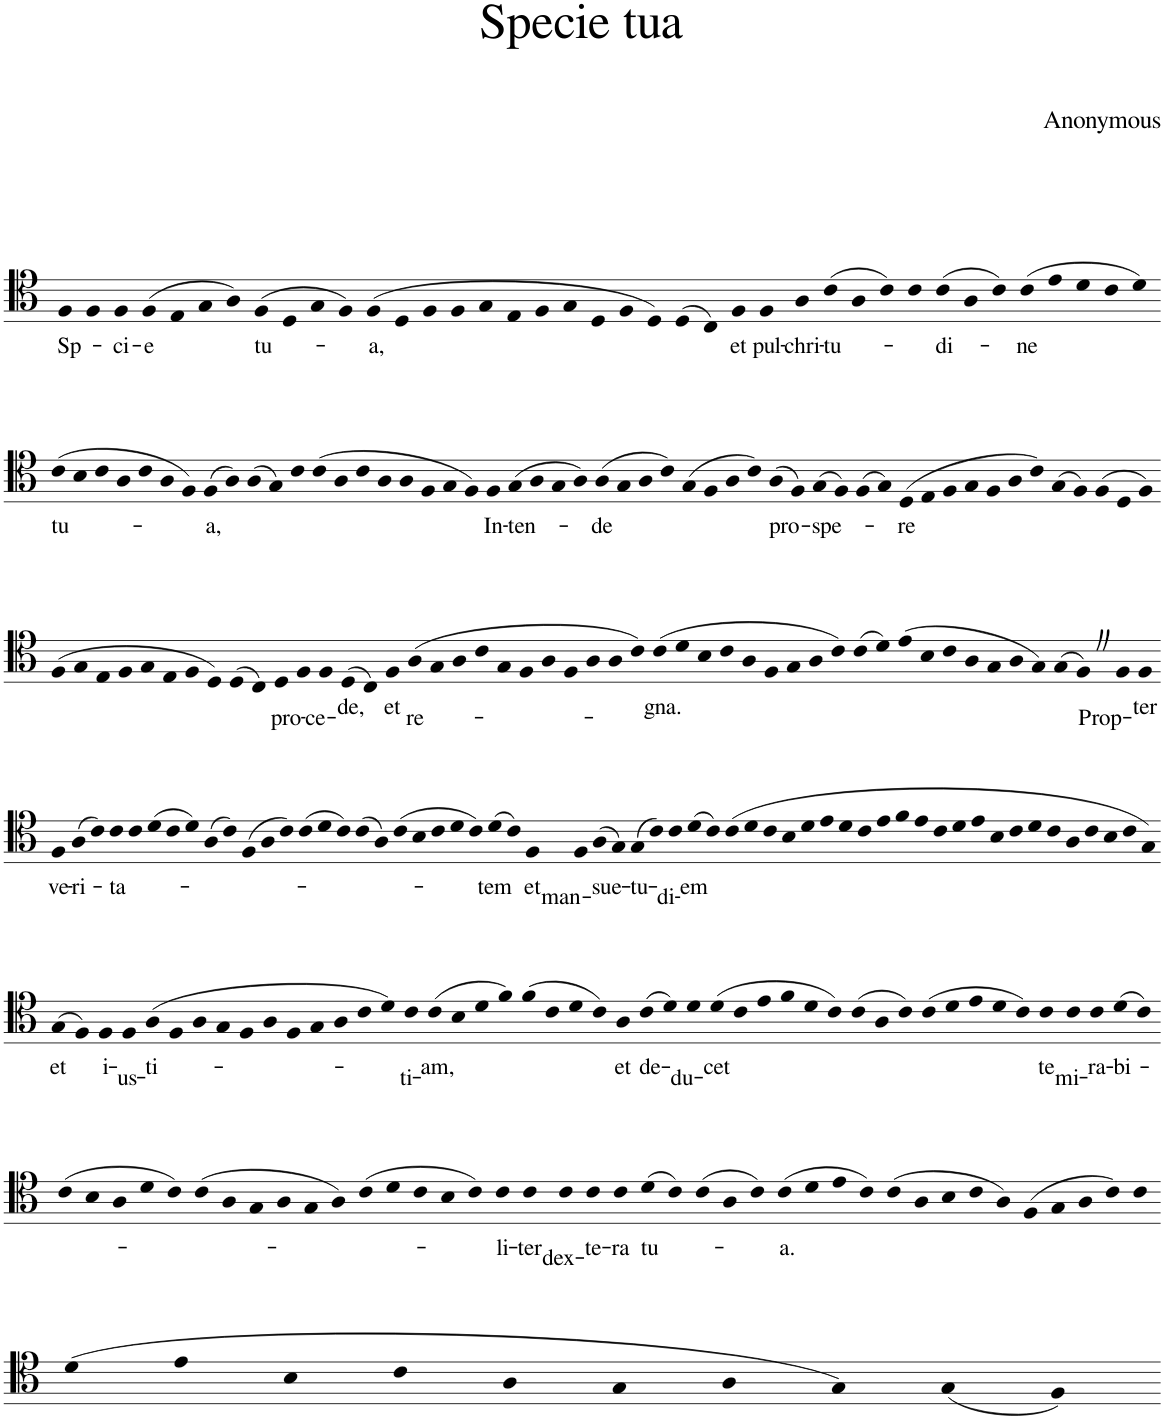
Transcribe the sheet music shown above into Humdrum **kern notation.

**kern	**text
*part1	*part1
*staff1	*staff1
*I"Piano	*
*I'Pno.	*
*clefC4	*
*k[]	*
*M63/4	*
=1	=1
!	!LO:LY:b
4F	Sp-
4F	.
!	!LO:LY:b
4F	-ci-
!	!LO:LY:b
(4F	-e
4E	.
4G	.
4A)	.
!	!LO:LY:b
(4F	tu-
4D	.
4G	.
4F)	.
!	!LO:LY:b
(4F	-a,
4D	.
4F	.
4F	.
4G	.
4E	.
4F	.
4G	.
4D	.
4F	.
4D)	.
(4D	.
4C)	.
!	!LO:LY:b
4F	et
!	!LO:LY:b
4F	pul-
!	!LO:LY:b
4A	-chri-
!	!LO:LY:b
(4c	-tu-
4A	.
4c)	.
4c	.
!	!LO:LY:b
(4c	-di-
4A	.
4c)	.
!	!LO:LY:b
(4c	-ne
4e	.
4d	.
4c	.
4d)	.
!!LO:LB:g=z
=2-	=2-
!	!LO:LY:b
(4c	tu-
4B	.
4c	.
4A	.
4c	.
4A	.
4F)	.
!	!LO:LY:b
(4F	-a,
4A)	.
(4A	.
4G)	.
4c	.
(4c	.
4A	.
4c	.
4A	.
4A	.
4F	.
4G	.
4F)	.
!	!LO:LY:b
4F	In-
!	!LO:LY:b
(4G	-ten-
4A	.
4G	.
4A)	.
!	!LO:LY:b
(4A	-de
4G	.
4A	.
4c)	.
(4G	.
4F	.
4A	.
4c)	.
!	!LO:LY:b
(4A	pro-
4F)	.
!	!LO:LY:b
(4G	-spe-
4F)	.
(4F	.
4G)	.
!	!LO:LY:b
(4D	-re
4E	.
4F	.
4G	.
4F	.
4A	.
4c)	.
(4G	.
4F)	.
(4F	.
4D	.
4F)	.
!!LO:LB:g=z
=3-	=3-
(4F	.
4G	.
4E	.
4F	.
4G	.
4E	.
4F	.
4D)	.
(4D	.
4C)	.
4D	.
!	!LO:LY:b
4F	pro-
!	!LO:LY:b
4F	-ce-
!	!LO:LY:b
(4D	-de,
4C)	.
!	!LO:LY:b
4F	et
!	!LO:LY:b
(4A	re-
4G	.
4A	.
4c	.
4G	.
4F	.
4A	.
4F	.
4A	.
4A	.
4c)	.
!	!LO:LY:b
(4c	-gna.
4d	.
4B	.
4c	.
4A	.
4F	.
4G	.
4A	.
4c)	.
(4c	.
4d)	.
(4e	.
4B	.
4c	.
4A	.
4G	.
4A	.
4G)	.
(4G	.
4FZ)	.
!	!LO:LY:b
4F	Prop-
!	!LO:LY:b
4F	-ter
!!LO:LB:g=z
=4-	=4-
!	!LO:LY:b
4F	ve-
!	!LO:LY:b
(4A	-ri-
4c)	.
!	!LO:LY:b
4c	-ta-
4c	.
(4d	.
4c	.
4d)	.
(4A	.
4c)	.
(4F	.
4A	.
4c)	.
(4c	.
4d	.
4c)	.
(4c	.
4A)	.
(4c	.
4B	.
4c	.
4d	.
4c)	.
!	!LO:LY:b
(4d	-tem
4c)	.
!	!LO:LY:b
4F	et
!	!LO:LY:b
4F	man-
!	!LO:LY:b
(4A	-sue-
4G)	.
!	!LO:LY:b
(4G	-tu-
4c)	.
!	!LO:LY:b
4c	-di-
!	!LO:LY:b
(4d	-em
4c)	.
(4c	.
4d	.
4c	.
4B	.
4d	.
4e	.
4d	.
4c	.
4e	.
4f	.
4e	.
4c	.
4d	.
4e	.
4B	.
4c	.
4d	.
4c	.
4A	.
4c	.
4B	.
4c	.
4G)	.
!!LO:LB:g=z
=5-	=5-
!	!LO:LY:b
(4G	et
4F)	.
!	!LO:LY:b
4F	i-
!	!LO:LY:b
4F	-us-
!	!LO:LY:b
(4A	-ti-
4F	.
4A	.
4G	.
4F	.
4A	.
4F	.
4G	.
4A	.
4c	.
4d)	.
!	!LO:LY:b
4c	-ti-
!	!LO:LY:b
(4c	-am,
4B	.
4d	.
4f)	.
(4f	.
4c	.
4d	.
4c)	.
!	!LO:LY:b
4A	et
!	!LO:LY:b
(4c	de-
4d)	.
!	!LO:LY:b
4d	-du-
!	!LO:LY:b
(4d	-cet
4c	.
4e	.
4f	.
4d	.
4c)	.
(4c	.
4A	.
4c)	.
(4c	.
4d	.
4e	.
4d	.
4c)	.
!	!LO:LY:b
4c	te
!	!LO:LY:b
4c	mi-
!	!LO:LY:b
4c	-ra-
!	!LO:LY:b
(4d	-bi-
4c)	.
!!LO:LB:g=z
=6-	=6-
(4c	.
4B	.
4A	.
4d	.
4c)	.
(4c	.
4A	.
4G	.
4A	.
4G	.
4A)	.
(4c	.
4d	.
4c	.
4B	.
4c)	.
!	!LO:LY:b
4c	-li-
!	!LO:LY:b
4c	-ter
!	!LO:LY:b
4c	dex-
!	!LO:LY:b
4c	-te-
!	!LO:LY:b
4c	-ra
!	!LO:LY:b
(4d	tu-
4c)	.
(4c	.
4A	.
4c)	.
!	!LO:LY:b
(4c	-a.
4d	.
4e	.
4c)	.
(4c	.
4A	.
4B	.
4c	.
4A)	.
(4F	.
4G	.
4A	.
4c)	.
4c	.
!!LO:LB:g=z
=7-	=7-
(4d	.
4e	.
4B	.
4c	.
4A	.
4G	.
4A	.
4G)	.
(4G	.
4F)	.
=-	=-
*-	*-
